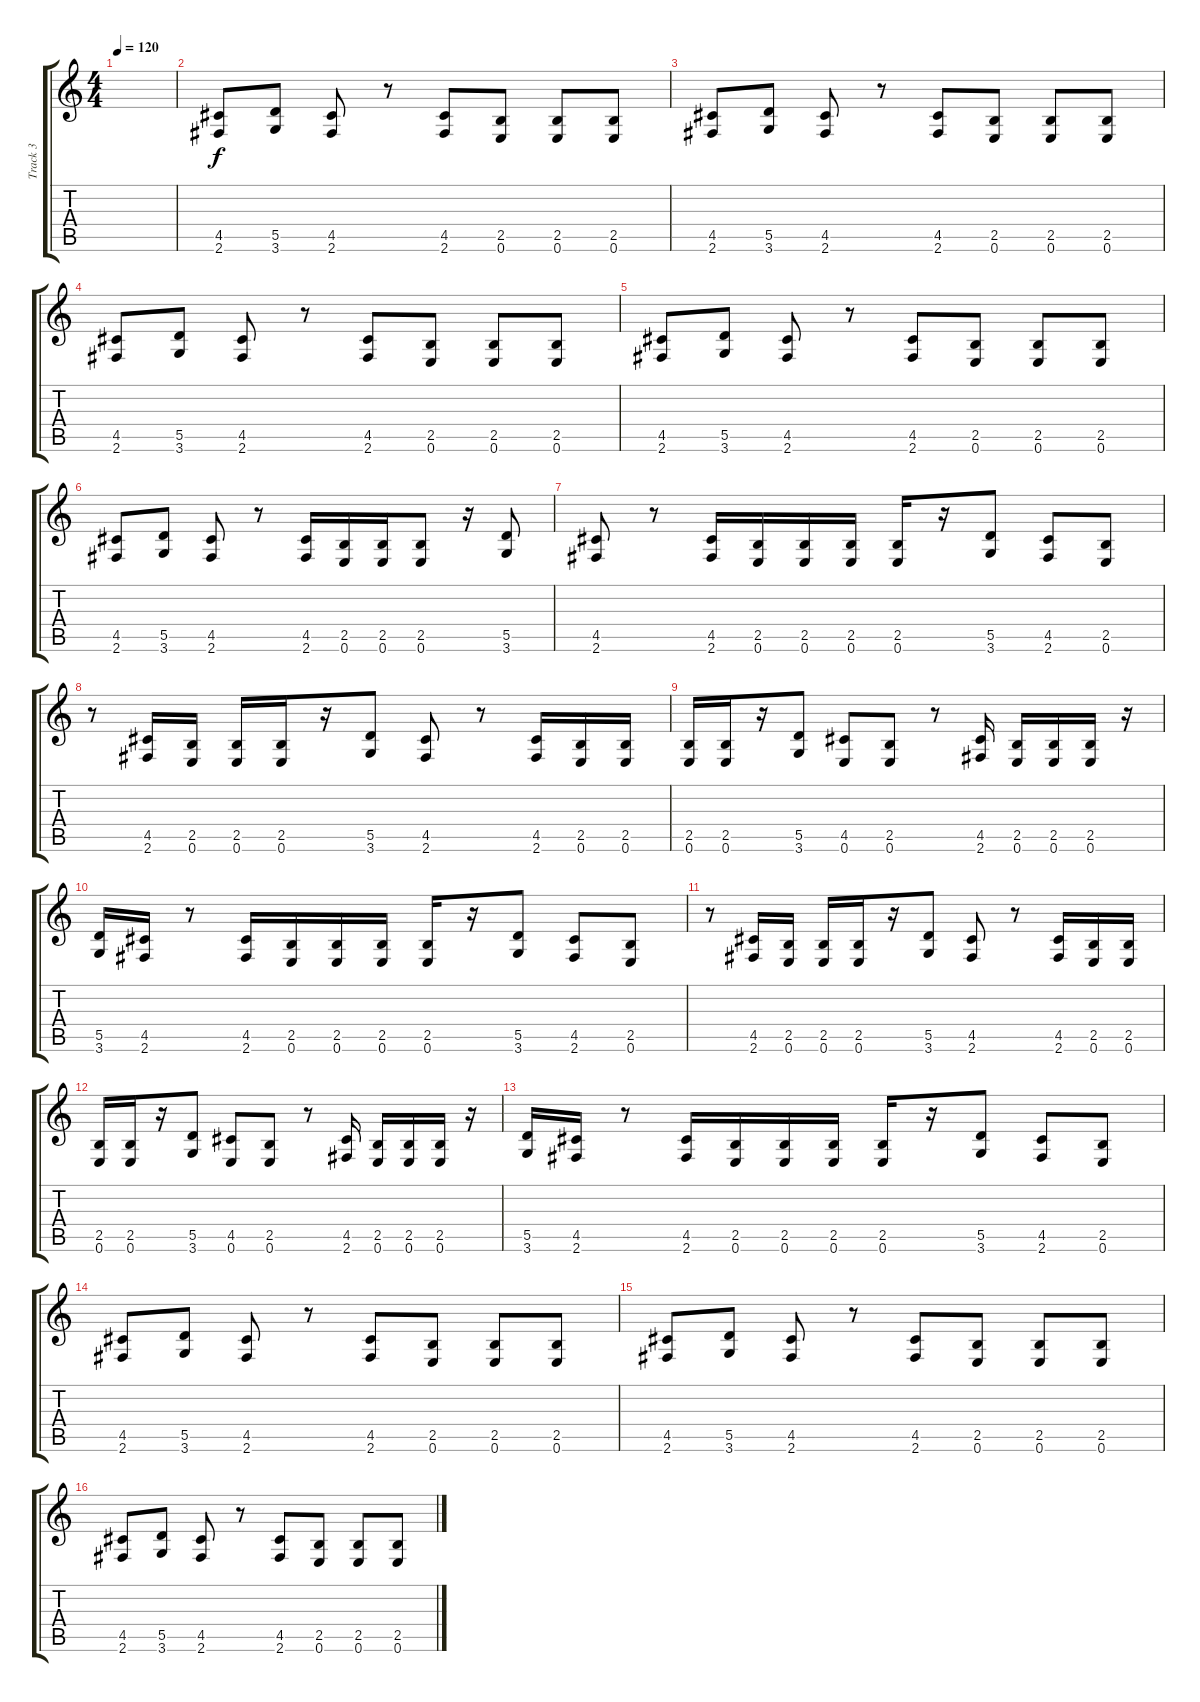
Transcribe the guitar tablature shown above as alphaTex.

\track ("Track 3" "Track 3") {instrument distortionguitar}
\staff {score tabs}
\tuning (E4 B3 G3 D3 A2 E2) {hide}
\ts (4 4)
\tempo 120
\clef g2
\ks c
|
(4.5 2.6).8{volume 11} (5.5 3.6).8 (4.5 2.6).8 r.8 (4.5 2.6).8 (2.5 0.6).8 (2.5 0.6).8 (2.5 0.6).8 |
(4.5 2.6).8 (5.5 3.6).8 (4.5 2.6).8 r.8 (4.5 2.6).8 (2.5 0.6).8 (2.5 0.6).8 (2.5 0.6).8 |
(4.5 2.6).8 (5.5 3.6).8 (4.5 2.6).8 r.8 (4.5 2.6).8 (2.5 0.6).8 (2.5 0.6).8 (2.5 0.6).8 |
(4.5 2.6).8 (5.5 3.6).8 (4.5 2.6).8 r.8 (4.5 2.6).8 (2.5 0.6).8 (2.5 0.6).8 (2.5 0.6).8 |
(4.5 2.6).8 (5.5 3.6).8 (4.5 2.6).8 r.8 (4.5 2.6).16 (2.5 0.6).16 (2.5 0.6).16 (2.5 0.6).8 r.16 (5.5 3.6).8 |
(4.5 2.6).8 r.8 (4.5 2.6).16 (2.5 0.6).16 (2.5 0.6).16 (2.5 0.6).16 (2.5 0.6).16 r.16 (5.5 3.6).8 (4.5 2.6).8 (2.5 0.6).8 |
r.8 (4.5 2.6).16 (2.5 0.6).16 (2.5 0.6).16 (2.5 0.6).16 r.16 (5.5 3.6).8 (4.5 2.6).8 r.8 (4.5 2.6).16 (2.5 0.6).16 (2.5 0.6).16 |
(2.5 0.6).16 (2.5 0.6).16 r.16 (5.5 3.6).8 (4.5 0.6).8 (2.5 0.6).8 r.8 (4.5 2.6).16 (2.5 0.6).16 (2.5 0.6).16 (2.5 0.6).16 r.16 |
(5.5 3.6).16 (4.5 2.6).16 r.8 (4.5 2.6).16 (2.5 0.6).16 (2.5 0.6).16 (2.5 0.6).16 (2.5 0.6).16 r.16 (5.5 3.6).8 (4.5 2.6).8 (2.5 0.6).8 |
r.8 (4.5 2.6).16 (2.5 0.6).16 (2.5 0.6).16 (2.5 0.6).16 r.16 (5.5 3.6).8 (4.5 2.6).8 r.8 (4.5 2.6).16 (2.5 0.6).16 (2.5 0.6).16 |
(2.5 0.6).16 (2.5 0.6).16 r.16 (5.5 3.6).8 (4.5 0.6).8 (2.5 0.6).8 r.8 (4.5 2.6).16 (2.5 0.6).16 (2.5 0.6).16 (2.5 0.6).16 r.16 |
(5.5 3.6).16 (4.5 2.6).16 r.8 (4.5 2.6).16 (2.5 0.6).16 (2.5 0.6).16 (2.5 0.6).16 (2.5 0.6).16 r.16 (5.5 3.6).8 (4.5 2.6).8 (2.5 0.6).8 |
(4.5 2.6).8{volume 11} (5.5 3.6).8 (4.5 2.6).8 r.8 (4.5 2.6).8 (2.5 0.6).8 (2.5 0.6).8 (2.5 0.6).8 |
(4.5 2.6).8 (5.5 3.6).8 (4.5 2.6).8 r.8 (4.5 2.6).8 (2.5 0.6).8 (2.5 0.6).8 (2.5 0.6).8 |
(4.5 2.6).8 (5.5 3.6).8 (4.5 2.6).8 r.8 (4.5 2.6).8 (2.5 0.6).8 (2.5 0.6).8 (2.5 0.6).8
